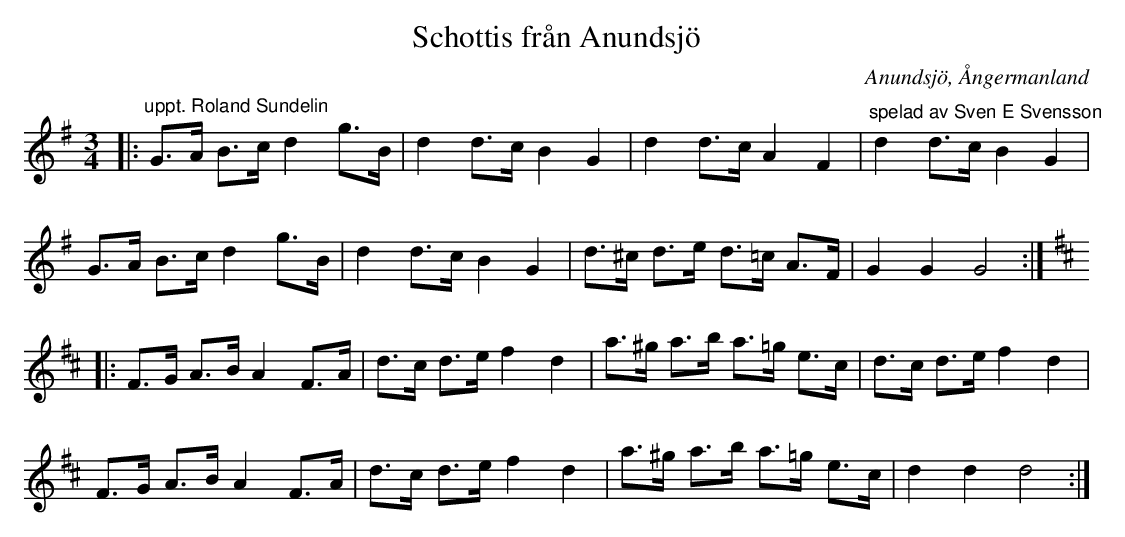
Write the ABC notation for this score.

X:1
T:Schottis från Anundsjö
O:Anundsjö, Ångermanland
M:3/4
L:1/8
K:G
|: "uppt. Roland Sundelin" G>A B>c d2 g>B | d2 d>c B2 G2 | d2 d>c A2 F2 | "^spelad av Sven E Svensson" d2 d>c B2 G2 |
G>A B>c d2 g>B | d2 d>c B2 G2 | d>^c d>e d>=c A>F | G2 G2 G4 :| [K:D]
|: F>G A>B A2 F>A | d>c d>e f2 d2 | a>^g a>b a>=g e>c | d>c d>e f2 d2 |
   F>G A>B A2 F>A | d>c d>e f2 d2 | a>^g a>b a>=g e>c | d2 d2 d4 :|
